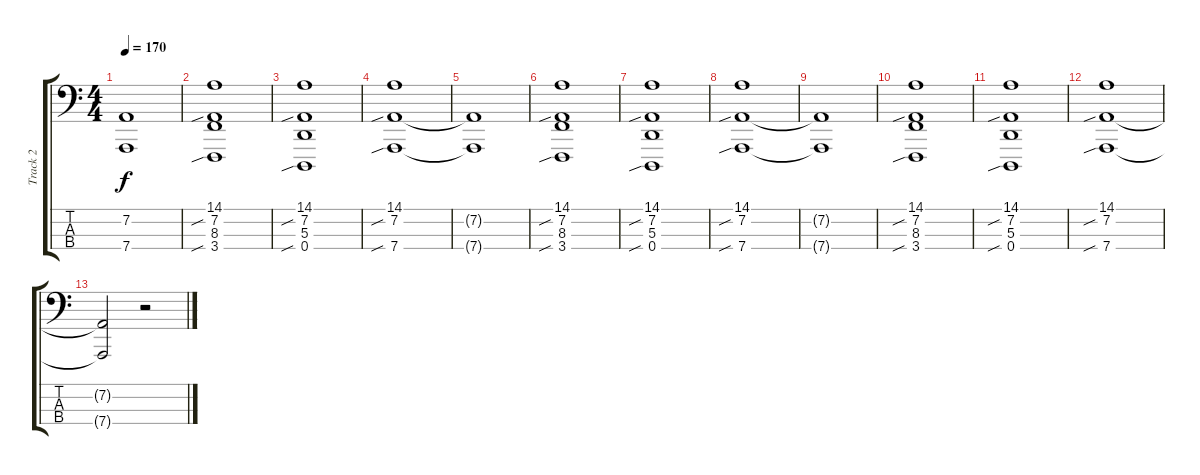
\track ("Track 2" "Track 2") {instrument pizzicatostrings}
\staff {score tabs}
\tuning (G2 D2 A1 D1) {hide}
\ts (4 4)
\tempo 170
\clef f4
\ks c
(7.2{t} 7.4{t}).1{dy f} |
(14.1 7.2{sib} 8.3 3.4{sib}).1 |
(14.1 7.2{sib} 5.3 0.4{sib}).1 |
(14.1 7.2{sib} 7.4{sib}).1 |
(7.2{t} 7.4{t}).1 |
(14.1 7.2{sib} 8.3 3.4{sib}).1 |
(14.1 7.2{sib} 5.3 0.4{sib}).1 |
(14.1 7.2{sib} 7.4{sib}).1 |
(7.2{t} 7.4{t}).1 |
(14.1 7.2{sib} 8.3 3.4{sib}).1 |
(14.1 7.2{sib} 5.3 0.4{sib}).1 |
(14.1 7.2{sib} 7.4{sib}).1 |
(7.2{t} 7.4{t}).2 r.2
